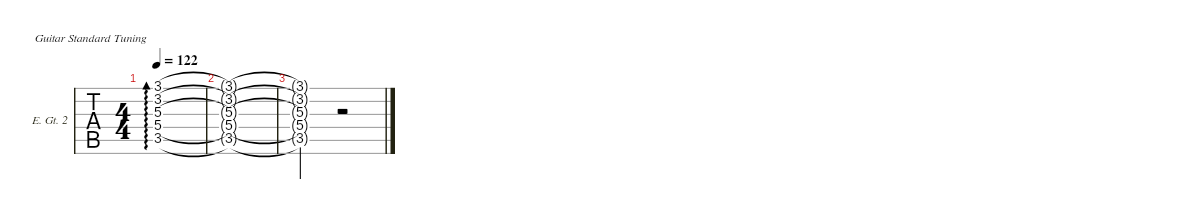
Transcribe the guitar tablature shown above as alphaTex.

\defaultSystemsLayout 4
\hideDynamics
\bracketExtendMode nobrackets
\firstSystemTrackNameOrientation horizontal
\track ("Ele. Guitar 2.1" "E. Gt. 2") {defaultSystemsLayout 4 instrument distortionguitar}
\staff {tabs}
\tuning (E4 B3 G3 D3 A2 E2)
\ts (4 4)
\tempo 122
\clef g2
\scale
0.354456
\ks c
(3.1 3.2 5.3 5.4 3.5).1{ad 0 dy mf instrument distortionguitar} |
\scale
0.322772 (3.1{t} 3.2{t} 5.3{t} 5.4{t} 3.5{t}).1 |
\scale
0.322772 (3.5{t} 5.4{t} 5.3{t} 3.2{t} 3.1{t}).2 r.2
